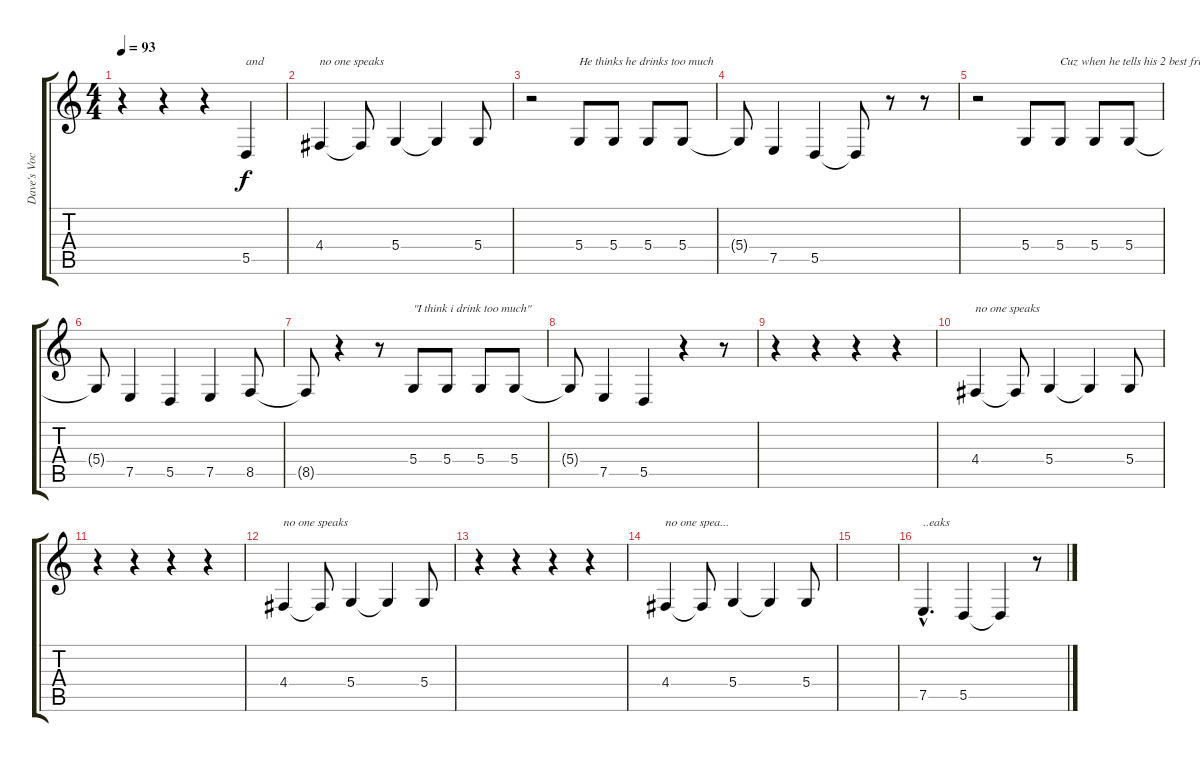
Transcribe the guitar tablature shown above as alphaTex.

\track ("Dave's Vocals" "Dave's Voc") {instrument flute}
\staff {score tabs}
\tuning (E4 B3 G3 D3 A2 E2) {hide}
\ts (4 4)
\tempo 93
\clef g2
\ks c
r.4{dy f} r.4 r.4 5.5.4{txt "and"} |
4.4.4{txt "no one speaks"} 4.4{t}.8 5.4.4 5.4{t}.4 5.4.8 |
r.2 5.4.8{txt "He thinks he drinks too much"} 5.4.8 5.4.8 5.4.8 |
5.4{t}.8 7.5.4 5.5.4 5.5{t}.8 r.8 r.8 |
r.2 5.4.8 5.4.8{txt "Cuz when he tells his 2 best friends"} 5.4.8 5.4.8 |
5.4{t}.8 7.5.4 5.5.4 7.5.4 8.5.8 |
8.5{t}.8 r.4 r.8 5.4.8{txt "\"I think i drink too much\""} 5.4.8 5.4.8 5.4.8 |
5.4{t}.8 7.5.4 5.5.4 r.4 r.8 |
r.4 r.4 r.4 r.4 |
4.4.4{txt "no one speaks"} 4.4{t}.8 5.4.4 5.4{t}.4 5.4.8 |
r.4 r.4 r.4 r.4 |
4.4.4{txt "no one speaks"} 4.4{t}.8 5.4.4 5.4{t}.4 5.4.8 |
r.4 r.4 r.4 r.4 |
4.4.4{txt "no one spea..."} 4.4{t}.8 5.4.4 5.4{t}.4 5.4.8 |
|
7.5{hac}.4{d txt "..eaks"} 5.5.4 5.5{t}.4 r.8
